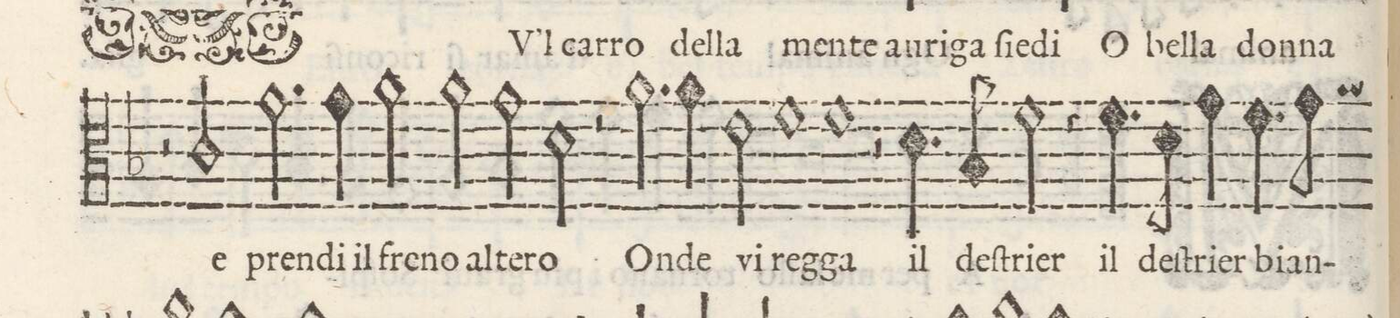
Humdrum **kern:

**kern	**text
*I"TENORE	*
*clefC3	*
*k[b-]	*
*met(C)	*
*M2/1	*
2r	.
2c/	e
=10-	=10-
2.g\	pren-
4g\	-di il
2a\	fre-
2a\	-no al-
=11-	=11-
2g\	-te-
2d\	-ro
2r	.
2.a\	On-
=12-	=12-
4a\	-de
2e\	vi
1f	reg-
=13-	=13-
1f	-ga
2r	.
4.d\	il
8B-/	deſ-
=14-	=14-
2f\	-tier
4r	.
4.f\	il
8d\	deſ-
4g\	-tier
4.f\	bian-
8g\	.
=15-	=15-
*-	*-
